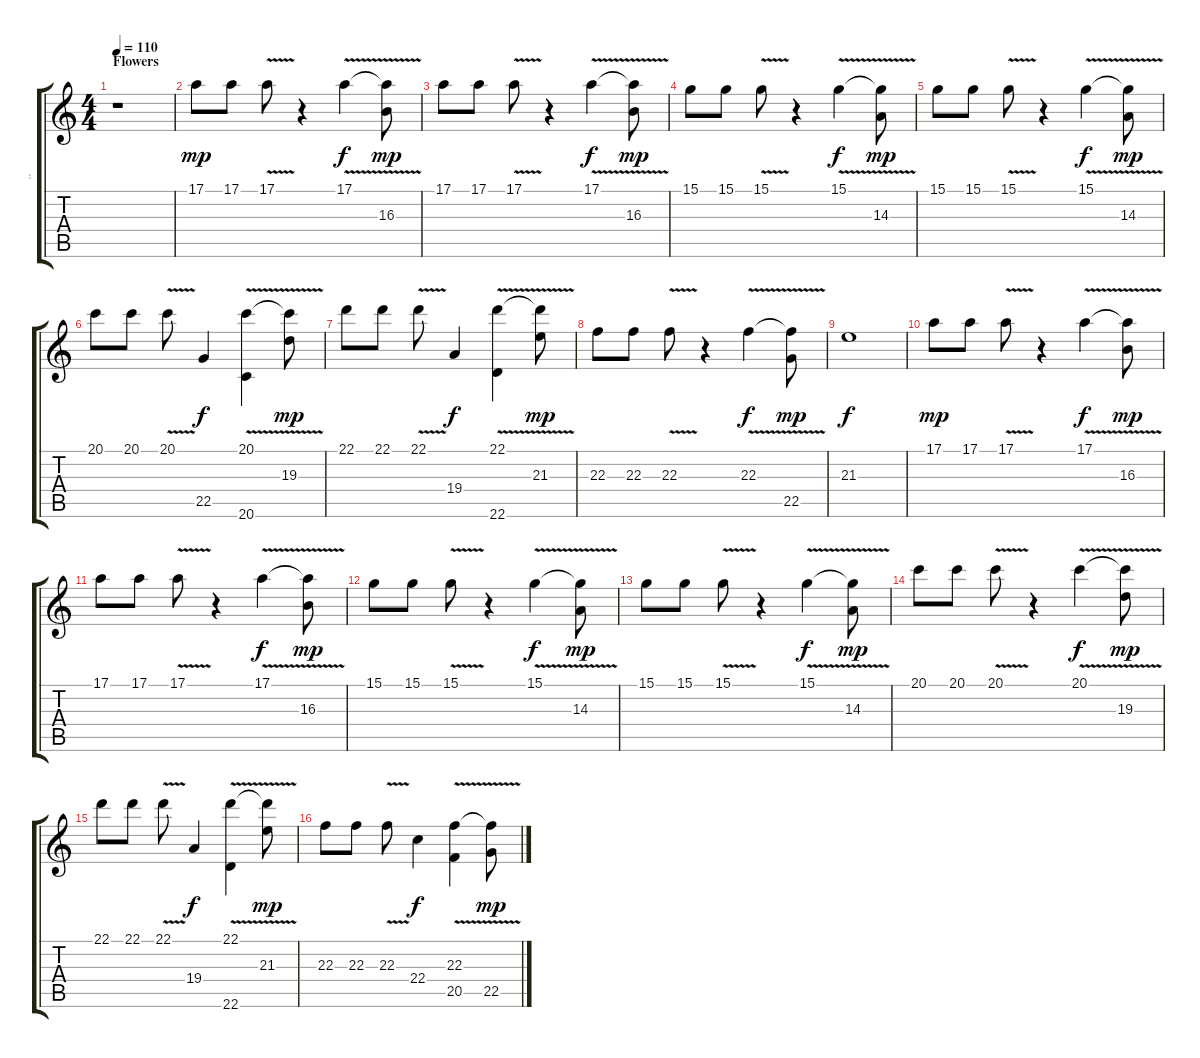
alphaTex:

\track (".." "..") {instrument celesta}
\staff {score tabs}
\tuning (E4 B3 G3 D3 A2 E2) {hide}
\ts (4 4)
\section ("" "Flowers ")
\tempo 110
\clef g2
\ks c
r.1{dy mp instrument celesta} |
17.1.8 17.1.8 17.1{v}.8 r.4 17.1{v}.4{dy f} (17.1{t} 16.3).8{dy mp} |
17.1.8 17.1.8 17.1{v}.8 r.4 17.1{v}.4{dy f} (17.1{t} 16.3).8{dy mp} |
15.1.8 15.1.8 15.1{v}.8 r.4 15.1{v}.4{dy f} (15.1{t} 14.3).8{dy mp} |
15.1.8 15.1.8 15.1{v}.8 r.4 15.1{v}.4{dy f} (15.1{t} 14.3).8{dy mp} |
20.1.8 20.1.8 20.1{v}.8 22.5.4{dy f} (20.1{v} 20.6).4 (20.1{t} 19.3).8{dy mp} |
22.1.8 22.1.8 22.1{v}.8 19.4.4{dy f} (22.1{v} 22.6).4 (22.1{t} 21.3).8{dy mp} |
22.3.8 22.3.8 22.3{v}.8 r.4 22.3{v}.4{dy f} (22.3{t} 22.5).8{dy mp} |
21.3.1{dy f} |
17.1.8{dy mp} 17.1.8 17.1{v}.8 r.4 17.1{v}.4{dy f} (17.1{t} 16.3).8{dy mp} |
17.1.8 17.1.8 17.1{v}.8 r.4 17.1{v}.4{dy f} (17.1{t} 16.3).8{dy mp} |
15.1.8 15.1.8 15.1{v}.8 r.4 15.1{v}.4{dy f} (15.1{t} 14.3).8{dy mp} |
15.1.8 15.1.8 15.1{v}.8 r.4 15.1{v}.4{dy f} (15.1{t} 14.3).8{dy mp} |
20.1.8 20.1.8 20.1{v}.8 r.4 20.1{v}.4{dy f} (20.1{t} 19.3).8{dy mp} |
22.1.8 22.1.8 22.1{v}.8 19.4.4{dy f} (22.1{v} 22.6).4 (22.1{t} 21.3).8{dy mp} |
22.3.8 22.3.8 22.3{v}.8 22.4.4{dy f} (22.3{v} 20.5).4 (22.3{t} 22.5).8{dy mp}
